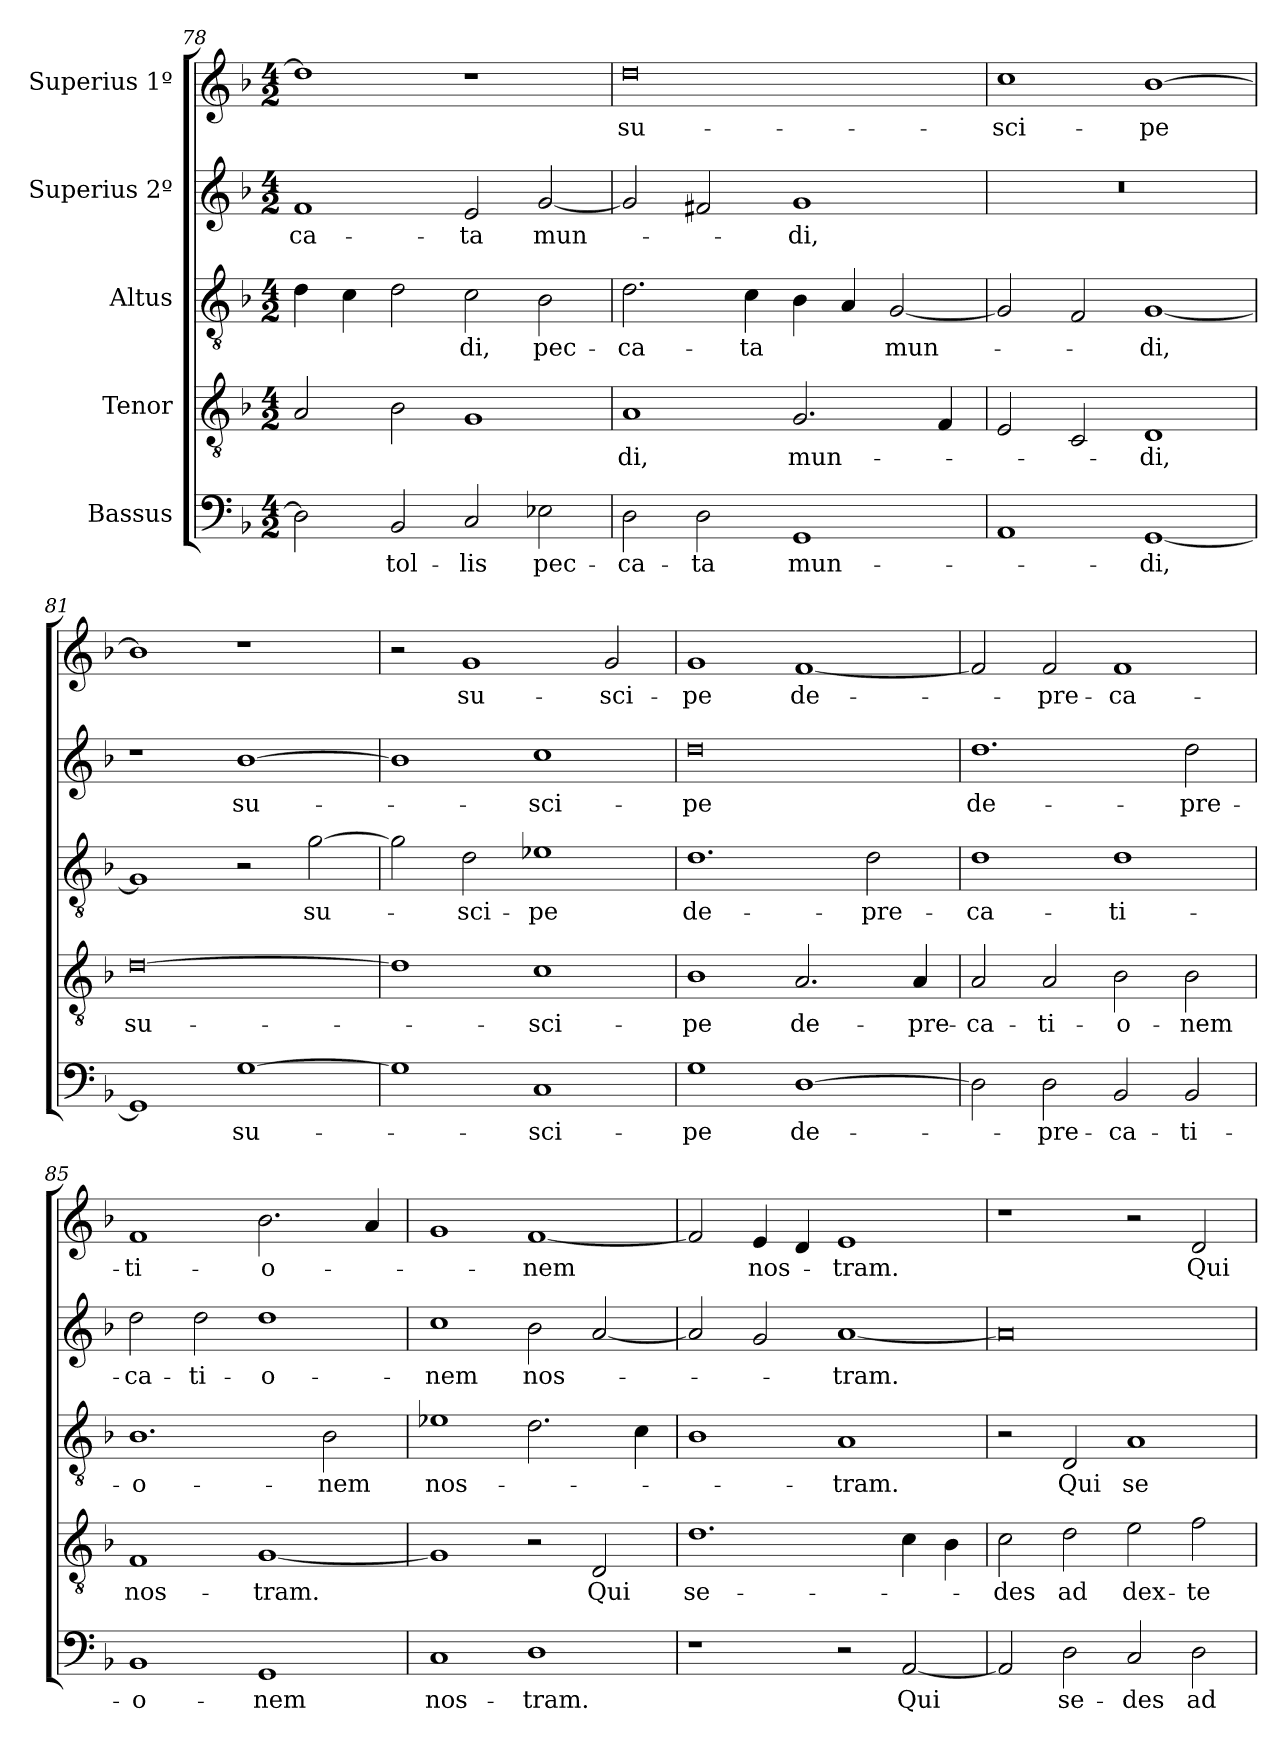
**kern	**text	**kern	**text	**kern	**text	**kern	**text	**kern	**text
*part5	*part5	*part4	*part4	*part3	*part3	*part2	*part2	*part1	*part1
*staff5	*staff5	*staff4	*staff4	*staff3	*staff3	*staff2	*staff2	*staff1	*staff1
*I"Bassus	*	*I"Tenor	*	*I"Altus	*	*I"Superius 2º	*	*I"Superius 1º	*
*clefF4	*	*clefGv2	*	*clefGv2	*	*clefG2	*	*clefG2	*
*k[b-]	*	*k[b-]	*	*k[b-]	*	*k[b-]	*	*k[b-]	*
*M4/2	*	*M4/2	*	*M4/2	*	*M4/2	*	*M4/2	*
=78	=78	=78	=78	=78	=78	=78	=78	=78	=78
2D\]	.	2A/	.	4d\	.	1f/	-ca-	1dd\]	.
.	.	.	.	4c\	.	.	.	.	.
2BB-/	tol-	2B-\	.	2d\	.	.	.	.	.
2C/	-lis	1G/	.	2c\	-di,	2e/	-ta	1r	.
2E-X\	pec-	.	.	2B-\	pec-	[2g/	mun-	.	.
=79	=79	=79	=79	=79	=79	=79	=79	=79	=79
2D\	-ca-	1A/	-di,	2.d\	-ca-	2g/]	.	0dd\	su-
2D\	-ta	.	.	.	.	2f#X/	.	.	.
.	.	.	.	4c\	-ta	.	.	.	.
1GG/	mun-	2.G/	mun-	4B-\	.	1g/	-di,	.	.
.	.	.	.	4A/	.	.	.	.	.
.	.	.	.	[2G/	mun-	.	.	.	.
.	.	4F/	.	.	.	.	.	.	.
=80	=80	=80	=80	=80	=80	=80	=80	=80	=80
1AA/	.	2E/	.	2G/]	.	0r	.	1cc\	-sci-
.	.	2C/	.	2F/	.	.	.	.	.
[1GG/	-di,	1D/	-di,	[1G/	-di,	.	.	[1b-\	-pe
=81	=81	=81	=81	=81	=81	=81	=81	=81	=81
1GG/]	.	[0d\	su-	1G/]	.	1r	.	1b-\]	.
[1G\	su-	.	.	2r	.	[1b-\	su-	1r	.
.	.	.	.	[2g\	su-	.	.	.	.
=82	=82	=82	=82	=82	=82	=82	=82	=82	=82
1G\]	.	1d\]	.	2g\]	.	1b-\]	.	2r	.
.	.	.	.	2d\	-sci-	.	.	1g/	su-
1C/	-sci-	1c\	-sci-	1e-X\	-pe	1cc\	-sci-	.	.
.	.	.	.	.	.	.	.	2g/	-sci-
=83	=83	=83	=83	=83	=83	=83	=83	=83	=83
1G\	-pe	1B-\	-pe	1.d\	de-	0dd\	-pe	1g/	-pe
[1D\	de-	2.A/	de-	.	.	.	.	[1f/	de-
.	.	.	.	2d\	-pre-	.	.	.	.
.	.	4A/	-pre-	.	.	.	.	.	.
=84	=84	=84	=84	=84	=84	=84	=84	=84	=84
2D\]	.	2A/	-ca-	1d\	-ca-	1.dd\	de-	2f/]	.
2D\	-pre-	2A/	-ti-	.	.	.	.	2f/	-pre-
2BB-/	-ca-	2B-\	-o-	1d\	-ti-	.	.	1f/	-ca-
2BB-/	-ti-	2B-\	-nem	.	.	2dd\	-pre-	.	.
=85	=85	=85	=85	=85	=85	=85	=85	=85	=85
1BB-/	-o-	1F/	nos-	1.B-\	-o-	2dd\	-ca-	1f/	-ti-
.	.	.	.	.	.	2dd\	-ti-	.	.
1GG/	-nem	[1G/	-tram.	.	.	1dd\	-o-	2.b-\	-o-
.	.	.	.	2B-\	-nem	.	.	.	.
.	.	.	.	.	.	.	.	4a/	.
=86	=86	=86	=86	=86	=86	=86	=86	=86	=86
1C/	nos-	1G/]	.	1e-X\	nos-	1cc\	-nem	1g/	.
1D\	-tram.	2r	.	2.d\	.	2b-\	nos-	[1f/	-nem
.	.	2D/	Qui	.	.	[2a/	.	.	.
.	.	.	.	4c\	.	.	.	.	.
=87	=87	=87	=87	=87	=87	=87	=87	=87	=87
1r	.	1.d\	se-	1B-\	.	2a/]	.	2f/]	.
.	.	.	.	.	.	2g/	.	4e/	nos-
.	.	.	.	.	.	.	.	4d/	.
2r	.	.	.	1A/	-tram.	[1a/	-tram.	1e/	-tram.
[2AA/	Qui	4c\	.	.	.	.	.	.	.
.	.	4B-\	.	.	.	.	.	.	.
=88	=88	=88	=88	=88	=88	=88	=88	=88	=88
2AA/]	.	2c\	-des	2r	.	0a/]	.	1r	.
2D\	se-	2d\	ad	2D/	Qui	.	.	.	.
2C/	-des	2e\	dex-	1A/	se-	.	.	2r	.
2D\	ad	2f\	-te-	.	.	.	.	2d/	Qui
=	=	=	=	=	=	=	=	=	=
*-	*-	*-	*-	*-	*-	*-	*-	*-	*-
